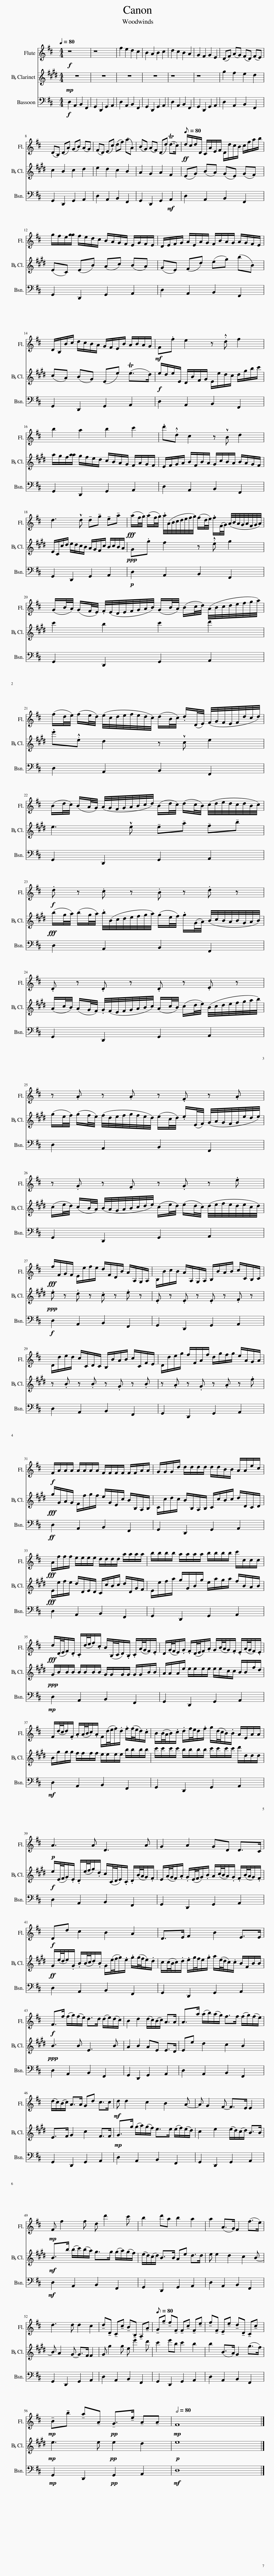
X:1
%%score 1 2 3
L:1/8
Q:1/4=80
M:4/4
I:linebreak $
K:D
V:1 treble
V:2 treble transpose=-2
V:3 bass
V:1
!f! z8 | z8 | f2 e2 d2 c2 | B2 A2 B2 c2 | d2 c2 B2 A2 | %5
 G2 F2 G2 E2 | (DF) (AG) (FD) (FE) |$ (DB,) (DA) (GB) (AG) | (FD) (Ec) (df) (aA) | (BG) (AF) (Dd) (Td>c) | %10
[Q:1/8=80]!ff! d/c/d/D/ C/A/E/F/ D/d/c/B/ c/f/a/b/ |$ g/f/e/[gg]/ f/e/d/c/ B/A/G/F/ E/G/F/E/ | D/E/F/G/ A/E/A/G/ F/B/A/G/ A/G/F/E/ |$ D/B,/B/c/ d/c/B/A/ G/F/E/B/ A/B/A/G/ |!mf! F.f e2 z .d f2 |$ %15
 b2 a2 b2 c'2 | .d'.d c2 z !^!B d2 |$ d3 !^!d !tenuto!d!tenuto!g !tenuto!e!tenuto!a |!fff! (a/f/4g/4) (a/f/4g/4) .a/4(A/4B/4c/4d/4e/4f/4g/4) (f/d/4e/4) .f/(F/4G/4) (A/4B/4A/4G/4A/4F/4G/4A/4) |$ (G/B/4A/4) (G/F/4E/4) .F/4(E/4D/4E/4F/4G/4A/4B/4) (G/B/4A/4) (B/c/4d/4) (A/4B/4c/4d/4e/4f/4g/4a/4) |$ %20
 (f/d/4e/4) (f/e/4d/4) (e/4c/4d/4e/4f/4e/4d/4c/4) (d/B/4c/4) .d/(D/4E/4) (F/4G/4F/4E/4F/4d/4c/4d/4) |$ (B/d/4c/4) (B/A/4G/4) (A/4G/4F/4G/4A/4B/4c/4d/4) (B/d/4c/4) (d/c/4B/4) (c/4d/4e/4d/4c/4d/4B/4c/4) |$!f! .d z .c z .B z .d z |$ .D z .D z .D z .E z |$ z .A z .A z .F z .A |$ %25
 z .G z .F z .G z .e |$!fff! f/F/G/F/ E/e/f/e/ d/F/D/B/ A/A,/G,/A,/ | B,/B/c/B/ A/A,/G,/A,/ B,/B/A/B/ c/C/B,/C/ |$ D/d/e/d/ c/C/D/C/ B,/B/A/B/ c/C/F/E/ | D/d/e/g/ f/F/A/f/ d/g/f/g/ e/A/G/A/ |$ %30
!f! F/A/A/A/ A/A/A/A/ F/F/F/F/ F/F/A/A/ | G/G/G/d/ d/d/d/d/ d/d/B/B/ A/A/e/c/ |$!fff! A/f/f/f/ e/e/e/e/ d/d/d/d/ a/a/a/a/ | b/b/b/b/ a/a/a/a/ b/b/b/b/ c'/c/c/c/ |$!fff! d/(D/4E/4F/).D/ .C/(d/4e/4f/).c/ B/(B,/4C/4D/).B,/ .C/(A/4G/4F/).E/ | %35
 D/(G/4F/4E/).G/ .F/(D/4E/4F/).A/ G/(B/4A/4G/).F/ .E/(A/4G/4F/).E/ |$ F/(d/4c/4d/).F/ .A/(A/4B/4c/).A/ F/(d/4e/4f/).d/ .f/(f/4e/4d/).c/ | B/(B/4A/4B/).c/ .d/f/4e/4d/.f/ g/(d/4c/4B/).B/ A/E/A/A/ |$!p! A3 A D3 A | G2 A2 GD D>C |$ %40
!f! Dd c2 B2 A2 | D>E F2 B2 E>E |$!f! F>f (f/g/)(f/e/) d>d (d/e/)(d/c/) | B2 d2 (d/c/)(B/c/) A>A | A>a (a/b/)(a/g/) f>f (f/g/)(f/e/) |$ %45
 (d/c/)(B/c/) A>A Gd c>c |!mf! d d2 c2 B2 A- | A G2 F- F>E E2 |$!mp! F f2 f d d'2 c' | b2 d'a b2 a2 | %50
 a2 (A>G) F2 (f>e) |$ d3 d d2 c2 | !tenuto!d!tenuto!D !tenuto!C!tenuto!c !tenuto!B!tenuto!B, !tenuto!A,!tenuto!A |[Q:1/8=80] !tenuto!G!tenuto!g !tenuto!f!tenuto!F !tenuto!F!tenuto!c !tenuto!F!tenuto!e | !tenuto!f!tenuto!F !tenuto!E!tenuto!e !tenuto!d!tenuto!D !tenuto!C!tenuto!c |$ %55
!mp! !tenuto!B!tenuto!b !tenuto!a!tenuto!A!pp! !tenuto!G>!tenuto!e !tenuto!A!tenuto!A |!mp![Q:1/2=80] F8 |] %57
V:2
[K:E]!mp! z8 | z8 | z8 | z8 | z8 | %5
 z8 | g2 f2 e2 d2 |$ c2 B2 c2 d2 | e2 d2 c2 B2 | A2 G2 A2 F2 | %10
 (EG) (BA) (GE) (GF) |$ (EC) (EB) (Ac) (BA) | (GE) (Fd) (eg) (bB) |$ (cA) (BG) (Ee) (Te>d) |!f! e/d/e/E/ D/B/F/G/ E/e/d/c/ d/g/b/c'/ |$ %15
 a/g/f/[aa]/ g/f/e/d/ c/B/A/G/ F/A/G/F/ | E/F/G/A/ B/F/B/A/ G/c/B/A/ B/A/G/F/ |$ E/C/c/d/ e/d/c/B/ A/G/F/c/ B/c/B/A/ |!ppp! G.g f2 z .e g2 |$ c'2 b2 c'2 d'2 |$ %20
 .e'.e d2 z !^!c e2 |$ e3 !^!e !tenuto!e!tenuto!a !tenuto!f!tenuto!b |$!fff! (b/g/4a/4) (b/g/4a/4) .b/4(B/4c/4d/4e/4f/4g/4a/4) (g/e/4f/4) .g/(G/4A/4) (B/4c/4B/4A/4B/4G/4A/4B/4) |$ (A/c/4B/4) (A/G/4F/4) .G/4(F/4E/4F/4G/4A/4B/4c/4) (A/c/4B/4) (c/d/4e/4) (B/4c/4d/4e/4f/4g/4a/4b/4) |$ (g/e/4f/4) (g/f/4e/4) (f/4d/4e/4f/4g/4f/4e/4d/4) (e/c/4d/4) .e/(E/4F/4) (G/4A/4G/4F/4G/4e/4d/4e/4) |$ %25
 (c/e/4d/4) (c/B/4A/4) (B/4A/4G/4A/4B/4c/4d/4e/4) (c/e/4d/4) (e/d/4c/4) (d/4e/4f/4e/4d/4e/4c/4d/4) |$!ppp! .e z .d z .c z .e z | .E z .E z .E z .F z |$ z .B z .B z .G z .B | z .A z .G z .A z .f |$ %30
!fff! g/G/A/G/ F/f/g/f/ e/G/E/c/ B/B,/A,/B,/ | C/c/d/c/ B/B,/A,/B,/ C/c/B/c/ d/D/C/D/ |$!fff! E/e/f/e/ d/D/E/D/ C/c/B/c/ d/D/G/F/ | E/e/f/a/ g/G/B/g/ e/a/g/a/ f/B/A/B/ |$!ppp! G/B/B/B/ B/B/B/B/ G/G/G/G/ G/G/B/B/ | %35
 A/A/A/e/ e/e/e/e/ e/e/c/c/ B/B/f/d/ |$ B/g/g/g/ f/f/f/f/ e/e/e/e/ b/b/b/b/ | c'/c'/c'/c'/ b/b/b/b/ c'/c'/c'/c'/ d'/d/d/d/ |$!f! e/(E/4F/4G/).E/ .D/(e/4f/4g/).d/ c/(C/4D/4E/).C/ .D/(B/4A/4G/).F/ | E/(A/4G/4F/).A/ .G/(E/4F/4G/).B/ A/(c/4B/4A/).G/ .F/(B/4A/4G/).F/ |$ %40
!ff! G/(e/4d/4e/).G/ .B/(B/4c/4d/).B/ G/(e/4f/4g/).e/ .g/(g/4f/4e/).d/ | c/(c/4B/4c/).d/ .e/g/4f/4e/.g/ a/(e/4d/4c/).c/ B/F/B/B/ |$!ppp! B3 B E3 B | A2 B2 AE E>D | Ee d2 c2 B2 |$ %45
 E>F G2 c2 F>F |!mp! G>g (g/a/)(g/f/) e>e (e/f/)(e/d/) | c2 e2 (e/d/)(c/d/) B>B |$!mf! B>b (b/c'/)(b/a/) g>g (g/a/)(g/f/) | (e/d/)(c/d/) B>B Ae d>d | %50
 e e2 d2 c2 B- |$ B A2 G- G>F F2 | G g2 g e e'2 d' | c'2 e'b c'2 b2 | b2 (B>A) G2 (g>f) |$ %55
!mp! e3 e!pp! e2 d2 |!p! e8 |] %57
V:3
!f! D,2 A,,2 B,,2 F,,2 | G,,2 D,,2 G,,2 A,,2 | D,2 A,,2 B,,2 F,,2 | G,,2 D,,2 G,,2 A,,2 | D,2 A,,2 B,,2 F,,2 | %5
 G,,2 D,,2 G,,2 A,,2 | D,2 A,,2 B,,2 F,,2 |$ G,,2 D,,2 G,,2 A,,2 | D,2 A,,2 B,,2 F,,2 | G,,2 D,,2 G,,2!mf! A,,2 | %10
 D,2 A,,2 B,,2 F,,2 |$ G,,2 D,,2 G,,2 A,,2 | D,2 A,,2 B,,2 F,,2 |$ G,,2 D,,2 G,,2 A,,2 | D,2 A,,2 B,,2 F,,2 |$ %15
 G,,2 D,,2 G,,2 A,,2 | D,2 A,,2 B,,2 F,,2 |$ G,,2 D,,2 G,,2 A,,2 |!p! D,2 A,,2 B,,2 F,,2 |$ G,,2 D,,2 G,,2 A,,2 |$ %20
 D,2 A,,2 B,,2 F,,2 |$ G,,2 D,,2 G,,2 A,,2 |$ D,2 A,,2 B,,2 F,,2 |$ G,,2 D,,2 G,,2 A,,2 |$ D,2 A,,2 B,,2 F,,2 |$ %25
 G,,2 D,,2 G,,2 A,,2 |$!f! D,2 A,,2 B,,2 F,,2 | G,,2 D,,2 G,,2 A,,2 |$ D,2 A,,2 B,,2 F,,2 | G,,2 D,,2 G,,2 A,,2 |$ %30
!ff! D,2 A,,2 B,,2 F,,2 | G,,2 D,,2 G,,2 A,,2 |$ D,2 A,,2 B,,2 F,,2 | G,,2 D,,2 G,,2 A,,2 |$!mp! D,2 A,,2 B,,2 F,,2 | %35
 G,,2 D,,2 G,,2 A,,2 |$!mf! D,2 A,,2 B,,2 F,,2 | G,,2 D,,2 G,,2 A,,2 |$ D,2 A,,2 B,,2 F,,2 | G,,2 D,,2 G,,2 A,,2 |$ %40
 D,2 A,,2 B,,2 F,,2 | G,,2 D,,2 G,,2 A,,2 |$ D,2 A,,2 B,,2 F,,2 | G,,2 D,,2 G,,2 A,,2 | D,2 A,,2 B,,2 F,,2 |$ %45
 G,,2 D,,2 G,,2 A,,2 | D,2 A,,2 B,,2 F,,2 | G,,2 D,,2 G,,2 A,,2 |$!mf! D,2 A,,2 B,,2 F,,2 | G,,2 D,,2 G,,2 A,,2 | %50
 D,2 A,,2 B,,2 F,,2 |$ G,,2 D,,2 G,,2 A,,2 | D,2 A,,2 B,,2 F,,2 | G,,2 D,,2 G,,2 A,,2 | D,2 A,,2 B,,2 F,,2 |$ %55
!mp! G,,2 D,,2!pp! G,,2 A,,2 |!mf! D,8 |] %57
